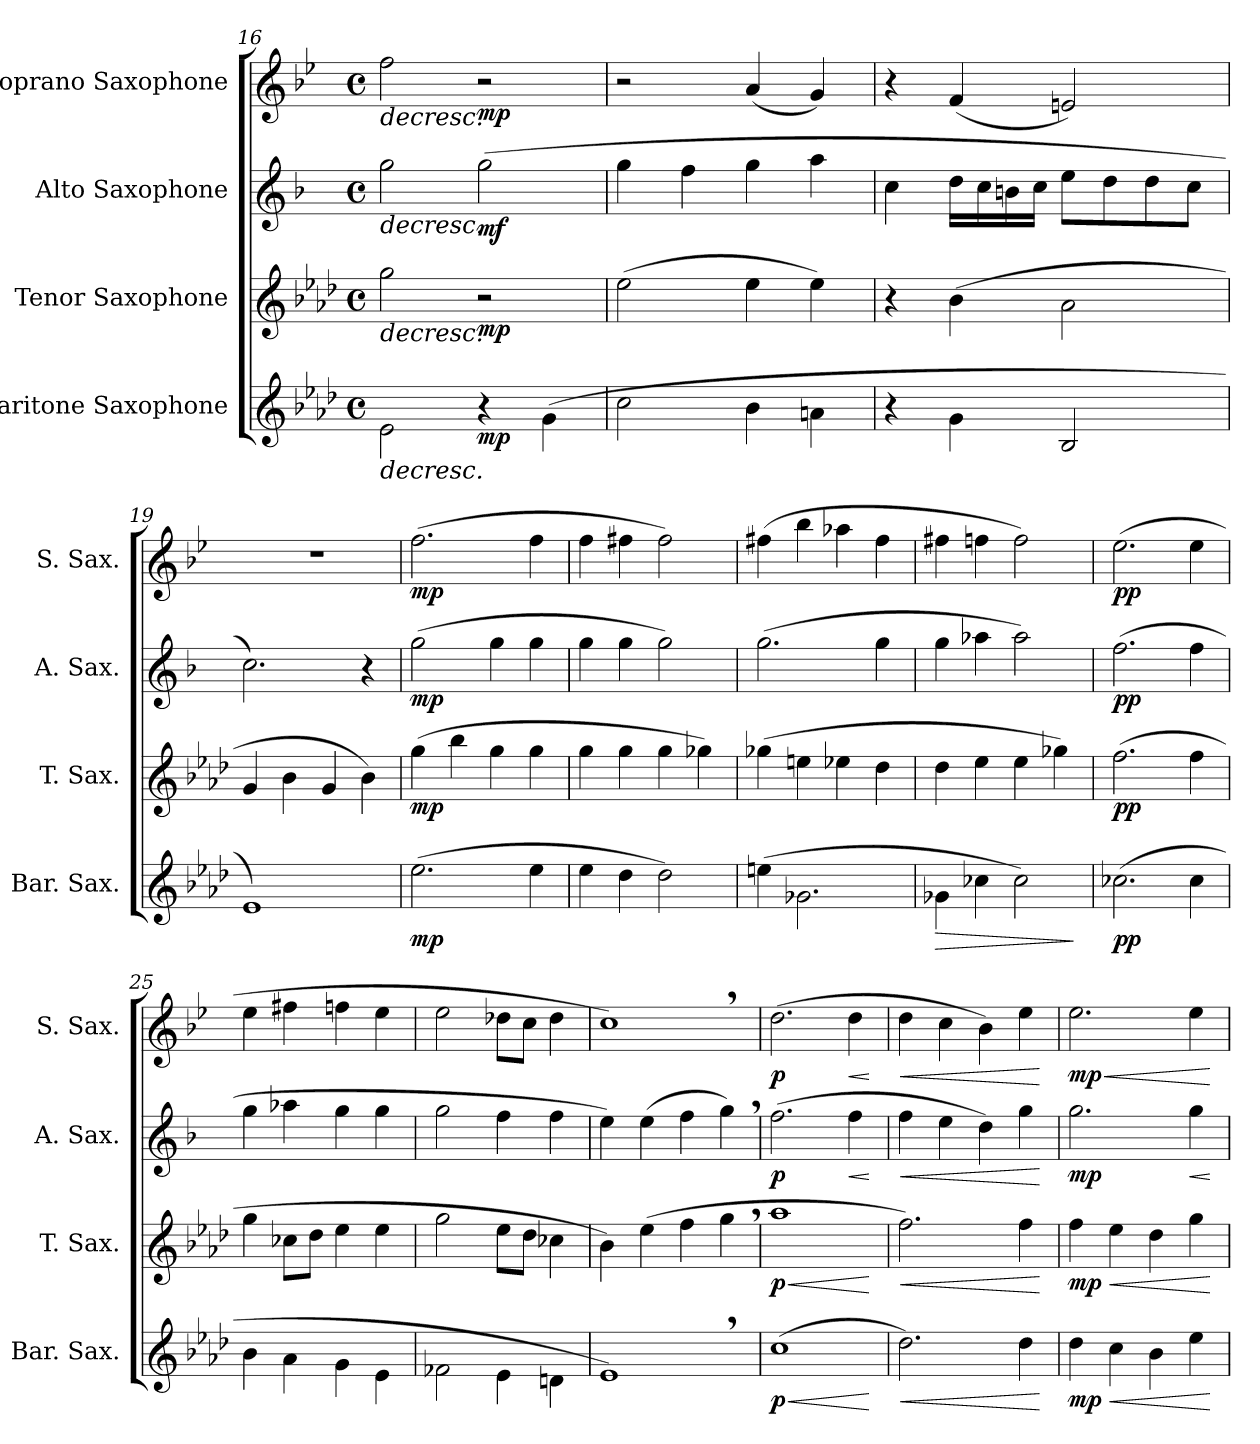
**kern	**dynam	**kern	**dynam	**kern	**dynam	**kern	**dynam
*part4	*part4	*part3	*part3	*part2	*part2	*part1	*part1
*staff4	*staff4	*staff3	*staff3	*staff2	*staff2	*staff1	*staff1
*I"Baritone Saxophone	*	*I"Tenor Saxophone	*	*I"Alto Saxophone	*	*I"Soprano Saxophone	*
*I'Bar. Sax.	*	*I'T. Sax.	*	*I'A. Sax.	*	*I'S. Sax.	*
!!LO:PB:g=z
*clefG2	*	*clefG2	*	*clefG2	*	*clefG2	*
*ITrd12c21	*	*ITrd8c14	*	*ITrd5c9	*	*ITrd1c2	*
*k[b-e-a-d-]	*	*k[b-e-a-d-]	*	*k[b-e-a-d-]	*	*k[b-e-a-d-]	*
*M4/4	*	*M4/4	*	*M4/4	*	*M4/4	*
*met(c)	*	*met(c)	*	*met(c)	*	*met(c)	*
=16	=16	=16	=16	=16	=16	=16	=16
!	!LO:HP:b	!	!LO:HP:b	!	!LO:HP:b	!	!LO:HP:b
2E-\	>	2g\	>	2b-\	>	2ee-\	>
!	!LO:DY:b	!	!LO:DY:b	!	!LO:DY:b	!	!LO:DY:b
4r	mp	2r	mp	(>2b-\	mf	2r	mp
(>4G\	.	.	.	.	.	.	.
.	]	.	]	.	]	.	]
=17	=17	=17	=17	=17	=17	=17	=17
2c\	.	(>2e-\	.	4b-\	.	2r	.
.	.	.	.	4a-\	.	.	.
4B-\	.	4e-\	.	4b-\	.	(<4g/	.
4An\	.	4e-\)	.	4cc\	.	4f/)	.
=18	=18	=18	=18	=18	=18	=18	=18
4r	.	4r	.	4e-\	.	4r	.
4G\	.	(>4B-\	.	16f\LL	.	(<4e-/	.
.	.	.	.	16e-\	.	.	.
.	.	.	.	16dn\	.	.	.
.	.	.	.	16e-\JJ	.	.	.
2BB-/	.	2A-\	.	8g\L	.	2dn/)	.
.	.	.	.	8f\	.	.	.
.	.	.	.	8f\	.	.	.
.	.	.	.	8e-\J	.	.	.
=19	=19	=19	=19	=19	=19	=19	=19
1E-)	.	4G/	.	2.e-\)	.	1r	.
.	.	4B-\	.	.	.	.	.
.	.	4G/	.	.	.	.	.
.	.	4B-\)	.	4r	.	.	.
=20	=20	=20	=20	=20	=20	=20	=20
!	!LO:DY:b	!	!LO:DY:b	!	!LO:DY:b	!	!LO:DY:b
(>2.e-\	mp	(>4g\	mp	(>2b-\	mp	(>2.ee-\	mp
.	.	4b-\	.	.	.	.	.
.	.	4g\	.	4b-\	.	.	.
4e-\	.	4g\	.	4b-\	.	4ee-\	.
=21	=21	=21	=21	=21	=21	=21	=21
4e-\	.	4g\	.	4b-\	.	4ee-\	.
4d-\	.	4g\	.	4b-\	.	4een\	.
2d-\)	.	4g\	.	2b-\)	.	2ee\)	.
.	.	4g-X\)	.	.	.	.	.
!!LO:LB:g=z
=22	=22	=22	=22	=22	=22	=22	=22
(>4en\	.	(>4g-X\	.	(>2.b-\	.	(>4een\	.
2.G-X\	.	4en\	.	.	.	4aa-\	.
.	.	4e-X\	.	.	.	4gg-X\	.
.	.	4d-\	.	4b-\	.	4ee\	.
=23	=23	=23	=23	=23	=23	=23	=23
!	!LO:HP:b	!	!	!	!	!	!
4G-X\	>	4d-\	.	4b-\	.	4een\	.
4c-X\	.	4e-\	.	4cc-X\	.	4ee-X\	.
2c-\)	.	4e-\	.	2cc-\)	.	2ee-\)	.
.	.	4g-X\)	.	.	.	.	.
.	]	.	.	.	.	.	.
=24	=24	=24	=24	=24	=24	=24	=24
!	!LO:DY:b	!	!LO:DY:b	!	!LO:DY:b	!	!LO:DY:b
(>2.c-X\	pp	(>2.f\	pp	(>2.a-\	pp	(>2.dd-\	pp
4c-\	.	4f\	.	4a-\	.	4dd-\	.
=25	=25	=25	=25	=25	=25	=25	=25
4B-\	.	4g\	.	4b-\	.	4dd-\	.
4A-\	.	8c-X\L	.	4cc-X\	.	4een\	.
.	.	8d-\J	.	.	.	.	.
4G\	.	4e-\	.	4b-\	.	4ee-X\	.
4E-\	.	4e-\	.	4b-\	.	4dd-\	.
=26	=26	=26	=26	=26	=26	=26	=26
2F-X\	.	2g\	.	2b-\	.	2dd-\	.
4E-\	.	8e-\L	.	4a-\	.	8cc-X\L	.
.	.	8d-\J	.	.	.	8b-\J	.
4Dn\	.	4c-X\	.	4a-\	.	4cc-\	.
=27	=27	=27	=27	=27	=27	=27	=27
1E-,)	.	4B-\)	.	4g\)	.	1b-,)	.
.	.	(>4e-\	.	(>4g\	.	.	.
.	.	4f\	.	4a-\	.	.	.
.	.	4g,\	.	4b-,\)	.	.	.
=28	=28	=28	=28	=28	=28	=28	=28
!	!LO:HP:b	!	!LO:HP:b	!	!	!	!
!	!LO:DY:n=1:b	!	!LO:DY:n=1:b	!	!LO:DY:b	!	!LO:DY:b
(>1c	< p	1a-	< p	(>2.a-\	p	(>2.cc\	p
!	!	!	!	!	!LO:HP:b	!	!LO:HP:b
.	.	.	.	4a-\	<	4cc\	<
.	[	.	[	.	[	.	[
!!LO:PB:g=z
=29	=29	=29	=29	=29	=29	=29	=29
!	!LO:HP:b	!	!LO:HP:b	!	!LO:HP:b	!	!LO:HP:b
2.d-\)	<	2.f\)	<	4a-\	<	4cc\	<
.	.	.	.	4g\	.	4b-\	.
.	.	.	.	4f\)	.	4a-\)	.
4d-\	.	4f\	.	4b-\	.	4dd-\	.
.	[	.	[	.	[	.	[
=30	=30	=30	=30	=30	=30	=30	=30
!	!LO:DY:b	!	!LO:DY:b	!	!LO:DY:b	!	!LO:HP:b
!	!	!	!	!	!	!	!LO:DY:n=1:b
4d-\	mp	4f\	mp	2.b-\	mp	2.dd-\	< mp
!	!LO:HP:b	!	!LO:HP:b	!	!	!	!
4c\	<	4e-\	<	.	.	.	.
4B-\	.	4d-\	.	.	.	.	.
!	!	!	!	!	!LO:HP:b	!	!
4e-\	.	4g\	.	4b-\	<	4dd-\	.
.	[	.	[	.	[	.	[
=	=	=	=	=	=	=	=
*-	*-	*-	*-	*-	*-	*-	*-
